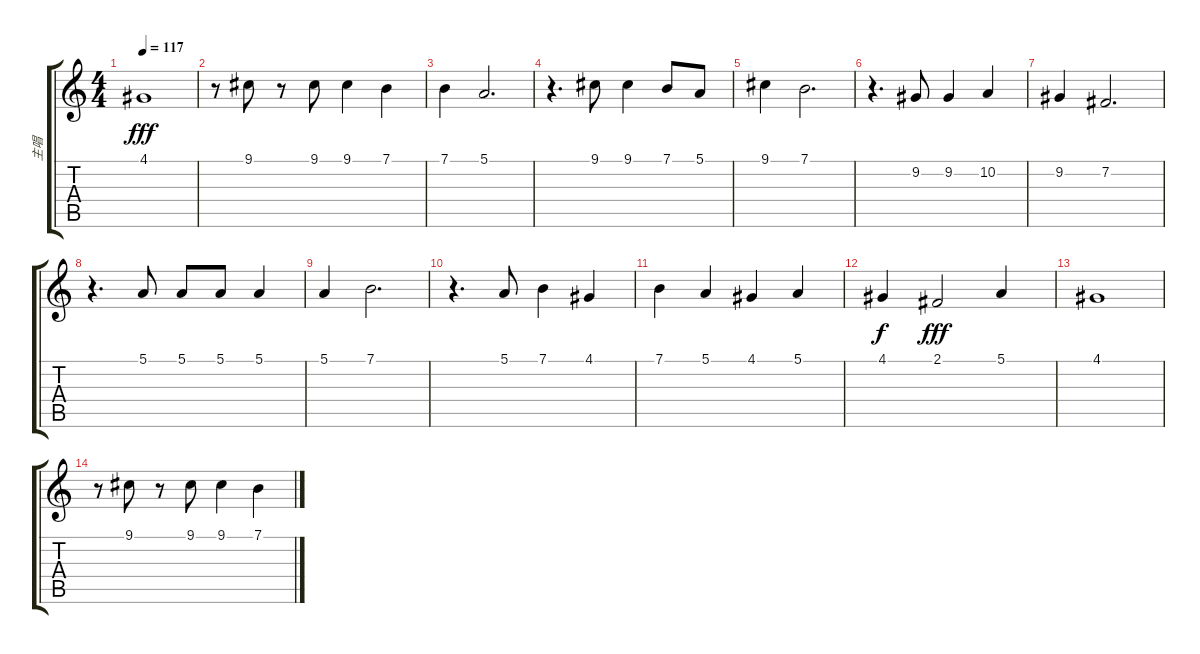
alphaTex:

\track ("主唱" "主唱") {instrument violin}
\staff {score tabs}
\tuning (E4 B3 G3 D3 A2 E2) {hide}
\ts (4 4)
\tempo 117
\clef g2
\ks c
4.1.1{dy fff} |
r.8 9.1.8 r.8 9.1.8 9.1.4 7.1.4 |
7.1.4 5.1.2{d} |
r.4{d} 9.1.8 9.1.4 7.1.8 5.1.8 |
9.1.4 7.1.2{d} |
r.4{d} 9.2.8 9.2.4 10.2.4 |
9.2.4 7.2.2{d} |
r.4{d} 5.1.8 5.1.8 5.1.8 5.1.4 |
5.1.4 7.1.2{d} |
r.4{d} 5.1.8 7.1.4 4.1.4 |
7.1.4 5.1.4 4.1.4 5.1.4 |
4.1.4{dy f} 2.1.2{dy fff} 5.1.4 |
4.1.1 |
r.8 9.1.8 r.8{txt ""} 9.1.8 9.1.4 7.1.4
